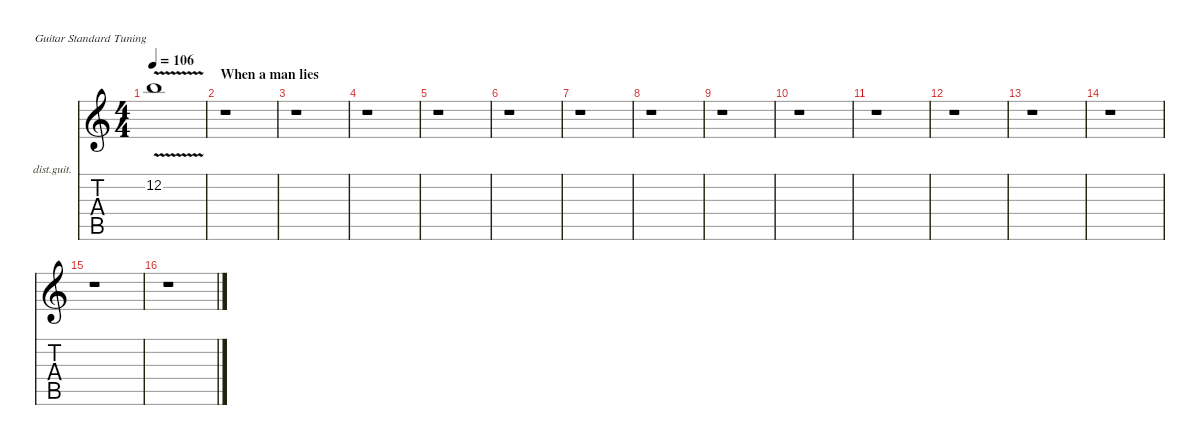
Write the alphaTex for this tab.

\defaultSystemsLayout 4
\hideDynamics
\bracketExtendMode nobrackets
\firstSystemTrackNameOrientation horizontal
\otherSystemsTrackNameOrientation horizontal
\track ("5th guitar" "dist.guit.") {instrument distortionguitar}
\staff {score tabs}
\tuning (E4 B3 G3 D3 A2 E2)
\ts (4 4)
\tempo 106
\clef g2
\ks c
12.2{v t}.1{dy f} |
\section ("" "When a man lies")
r.1 |
r.1 |
r.1 |
r.1 |
r.1 |
r.1 |
r.1 |
r.1 |
r.1 |
r.1 |
r.1 |
r.1 |
r.1 |
r.1 |
r.1
